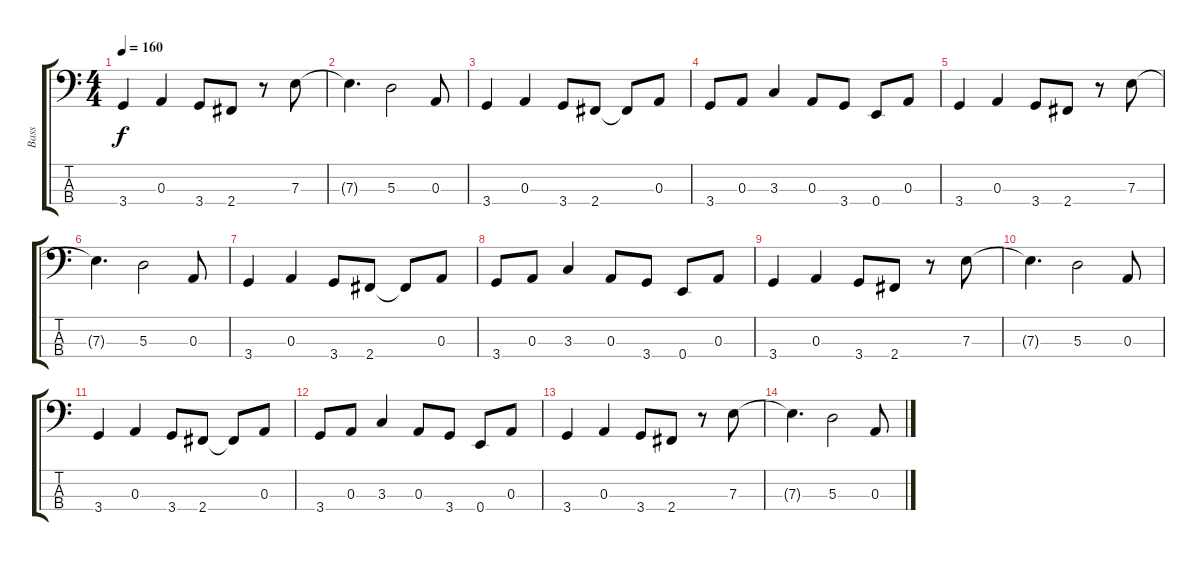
\track ("Bass" "Bass") {instrument electricbasspick}
\staff {score tabs}
\tuning (G2 D2 A1 E1) {hide}
\ts (4 4)
\tempo 160
\clef f4
\ks c
3.4.4{dy f} 0.3.4 3.4.8 2.4.8 r.8 7.3.8 |
7.3{t}.4{d} 5.3.2 0.3.8 |
3.4.4 0.3.4 3.4.8 2.4.8 2.4{t}.8 0.3.8 |
3.4.8 0.3.8 3.3.4 0.3.8 3.4.8 0.4.8 0.3.8 |
3.4.4 0.3.4 3.4.8 2.4.8 r.8 7.3.8 |
7.3{t}.4{d} 5.3.2 0.3.8 |
3.4.4 0.3.4 3.4.8 2.4.8 2.4{t}.8 0.3.8 |
3.4.8{volume 10} 0.3.8 3.3.4 0.3.8 3.4.8 0.4.8 0.3.8 |
3.4.4 0.3.4 3.4.8 2.4.8 r.8 7.3.8 |
7.3{t}.4{d} 5.3.2 0.3.8 |
3.4.4 0.3.4 3.4.8 2.4.8 2.4{t}.8 0.3.8 |
3.4.8{volume 0} 0.3.8 3.3.4 0.3.8 3.4.8 0.4.8 0.3.8 |
3.4.4 0.3.4 3.4.8 2.4.8 r.8 7.3.8 |
7.3{t}.4{d} 5.3.2 0.3.8
